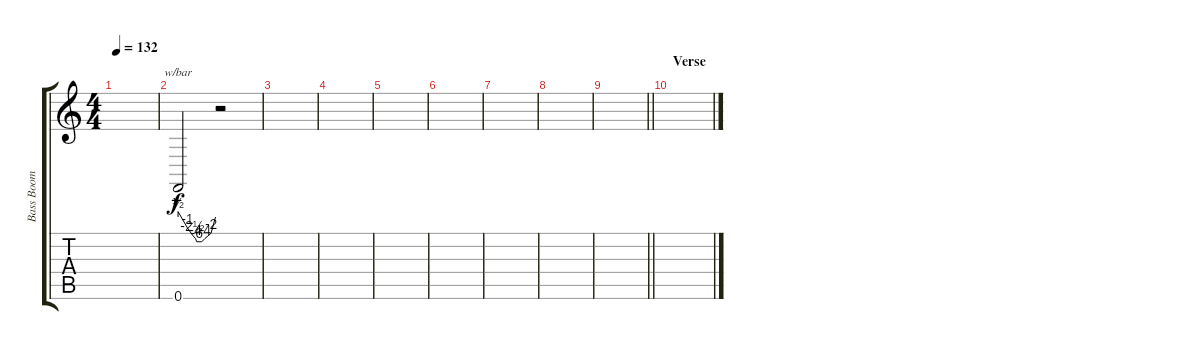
\track ("Bass Boom" "Bass Boom") {instrument synthvoice}
\staff {score tabs}
\tuning (E4 B3 G3 D3 A2 E2) {hide}
\ts (4 4)
\tempo 132
\clef g2
\ks c
|
0.6.2{tbe (custom default 0 2 15 -4 23 -10 28 -16 30 -24 38 -24 43 -16 53 -8 60 0)} r.2 |
|
|
|
|
|
|
\barLineRight lightlight
|
\section ("" "Verse")
